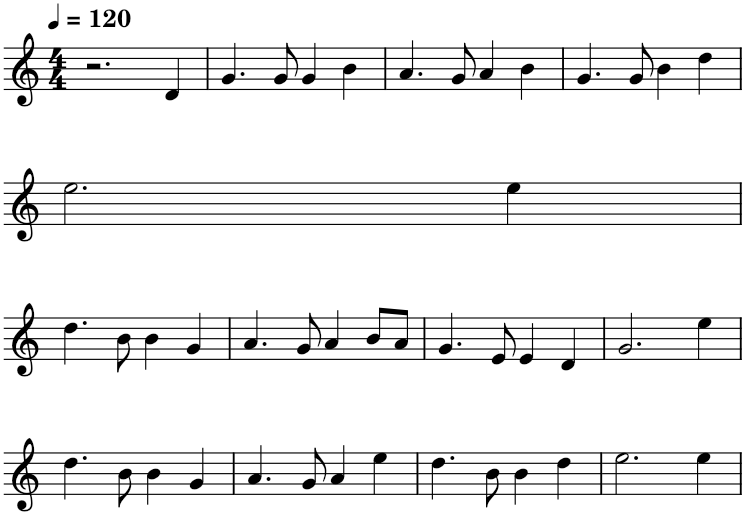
**kern
*part1
*staff1
*I"Piano
*I'Pno.
*clefG2
*k[]
*M4/4
*MM120
=1
2.r
4d/
=2
4.g/
8g/
4g/
4b\
=3
4.a/
8g/
4a/
4b\
=4
4.g/
8g/
4b\
4dd\
!!LO:LB:g=z
=5
2.ee\
4ee\
!!LO:LB:g=z
=6
4.dd\
8b\
4b\
4g/
=7
4.a/
8g/
4a/
8b/L
8a/J
=8
4.g/
8e/
4e/
4d/
=9
2.g/
4ee\
!!LO:LB:g=z
=10
4.dd\
8b\
4b\
4g/
=11
4.a/
8g/
4a/
4ee\
=12
4.dd\
8b\
4b\
4dd\
=13
2.ee\
4ee\
=
*-
